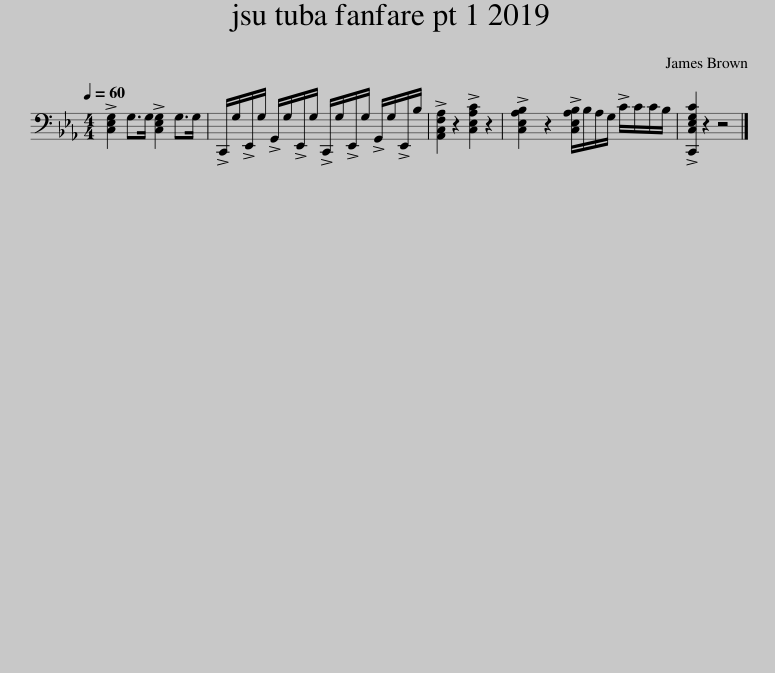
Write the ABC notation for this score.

X:1
L:1/8
Q:1/4=60
M:4/4
I:linebreak $
K:Eb
V:1 bass
V:1
 !>![C,E,G,]2 G,>G, !>![C,E,G,]2 G,>G, | !>!C,,/G,/!>!E,,/G,/ !>!G,,/G,/!>!E,,/G,/ !>!C,,/G,/!>!E,,/G,/ !>!G,,/G,/!>!E,,/B,/ | !>![A,,C,F,A,]2 z2 !>![C,E,A,C]2 z2 | !>![C,E,A,B,]2 z2 !>![C,E,A,B,]/B,/A,/G,/ !>!C/C/C/B,/ | !>![C,,C,E,G,C]2 z2 z4 |] %5
